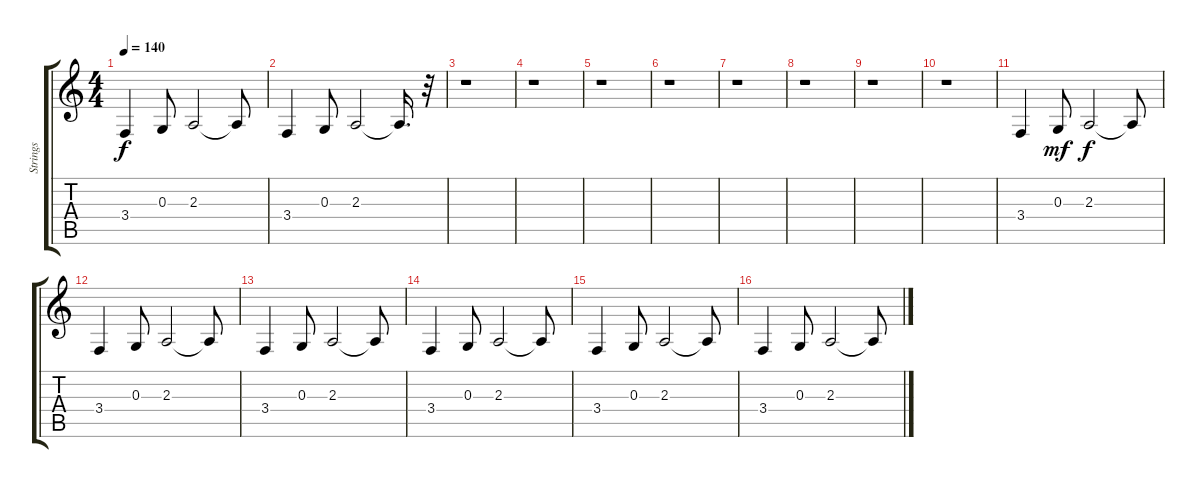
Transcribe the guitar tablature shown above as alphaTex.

\track ("Strings" "Strings") {instrument synthstrings1}
\staff {score tabs}
\tuning (E4 B3 G3 D3 A2 E2) {hide}
\ts (4 4)
\tempo 140
\clef g2
\ks c
3.4.4{dy f} 0.3.8 2.3.2 2.3{t}.8 |
3.4.4 0.3.8 2.3.2 2.3{t}.16{d} r.32 |
r.1 |
r.1 |
r.1 |
r.1 |
r.1 |
r.1 |
r.1 |
r.1 |
3.4.4 0.3.8{dy mf} 2.3.2{dy f} 2.3{t}.8 |
3.4.4 0.3.8 2.3.2 2.3{t}.8 |
3.4.4 0.3.8 2.3.2 2.3{t}.8 |
3.4.4 0.3.8 2.3.2 2.3{t}.8 |
3.4.4 0.3.8 2.3.2 2.3{t}.8 |
3.4.4 0.3.8 2.3.2 2.3{t}.8
